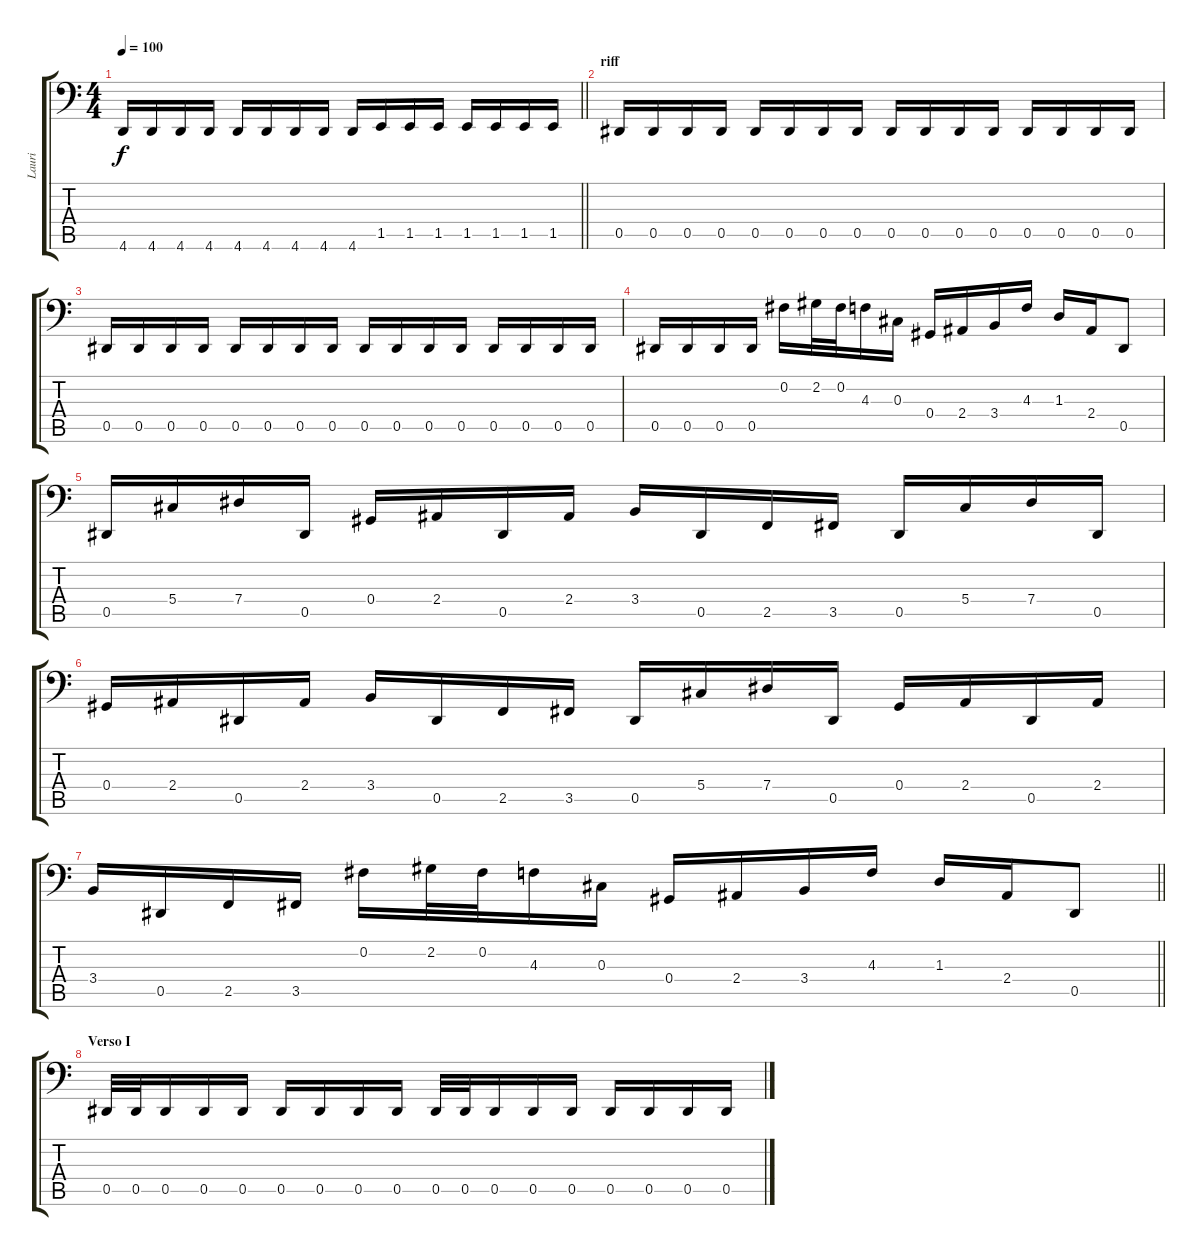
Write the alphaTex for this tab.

\track ("Lauri" "Lauri") {instrument electricbassfinger}
\staff {score tabs}
\tuning (B2 Gb2 Db2 Ab1 Eb1 Bb0) {hide}
\ts (4 4)
\tempo 100
\clef f4
\barLineRight lightlight
\ks c
4.6.16{dy f} 4.6.16 4.6.16 4.6.16 4.6.16 4.6.16 4.6.16 4.6.16 4.6.16 1.5.16 1.5.16 1.5.16 1.5.16 1.5.16 1.5.16 1.5.16 |
\section ("" "riff")
0.5.16 0.5.16 0.5.16 0.5.16 0.5.16 0.5.16 0.5.16 0.5.16 0.5.16 0.5.16 0.5.16 0.5.16 0.5.16 0.5.16 0.5.16 0.5.16 |
0.5.16 0.5.16 0.5.16 0.5.16 0.5.16 0.5.16 0.5.16 0.5.16 0.5.16 0.5.16 0.5.16 0.5.16 0.5.16 0.5.16 0.5.16 0.5.16 |
0.5.16 0.5.16 0.5.16 0.5.16 0.2.16 2.2.32 0.2.32 4.3.16 0.3.16 0.4.16 2.4.16 3.4.16 4.3.16 1.3.16 2.4.16 0.5.8 |
0.5.16 5.4.16 7.4.16 0.5.16 0.4.16 2.4.16 0.5.16 2.4.16 3.4.16 0.5.16 2.5.16 3.5.16 0.5.16 5.4.16 7.4.16 0.5.16 |
0.4.16 2.4.16 0.5.16 2.4.16 3.4.16 0.5.16 2.5.16 3.5.16 0.5.16 5.4.16 7.4.16 0.5.16 0.4.16 2.4.16 0.5.16 2.4.16 |
\barLineRight lightlight
3.4.16 0.5.16 2.5.16 3.5.16 0.2.16 2.2.32 0.2.32 4.3.16 0.3.16 0.4.16 2.4.16 3.4.16 4.3.16 1.3.16 2.4.16 0.5.8 |
\section ("" "Verso I")
0.5.32 0.5.32 0.5.16 0.5.16 0.5.16 0.5.16 0.5.16 0.5.16 0.5.16 0.5.32 0.5.32 0.5.16 0.5.16 0.5.16 0.5.16 0.5.16 0.5.16 0.5.16
